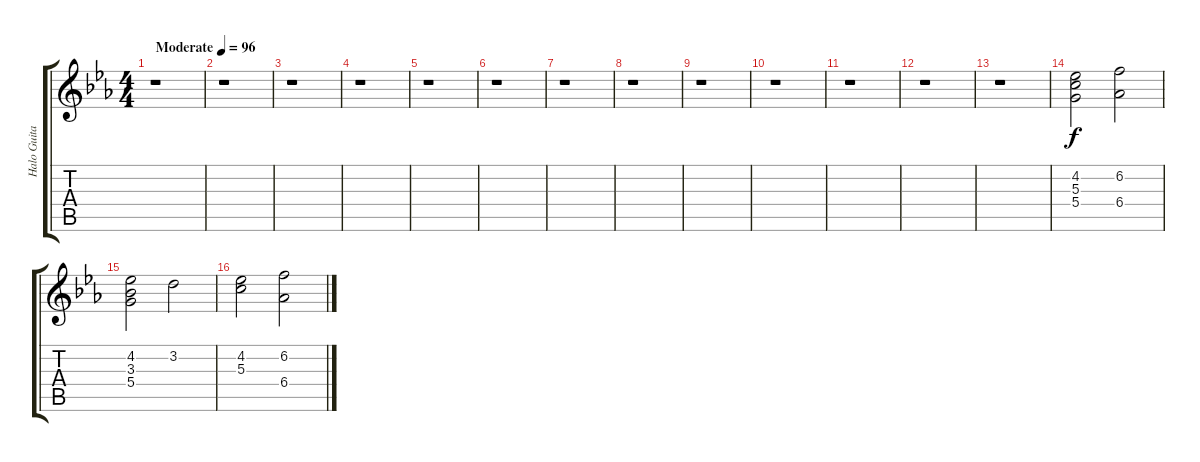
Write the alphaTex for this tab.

\track ("Halo Guitar" "Halo Guita") {instrument overdrivenguitar}
\staff {score tabs}
\tuning (E4 B3 G3 D3 A2 E2) {hide}
\ts (4 4)
\tempo (96 "Moderate")
\clef g2
\ks eb
r.1{dy f instrument overdrivenguitar} |
r.1 |
r.1 |
r.1 |
r.1 |
r.1 |
r.1 |
r.1 |
r.1 |
r.1 |
r.1 |
r.1 |
r.1 |
(4.2 5.3 5.4).2 (6.2 6.4).2 |
(4.2 3.3 5.4).2 3.2.2 |
(4.2 5.3).2 (6.2 6.4).2
